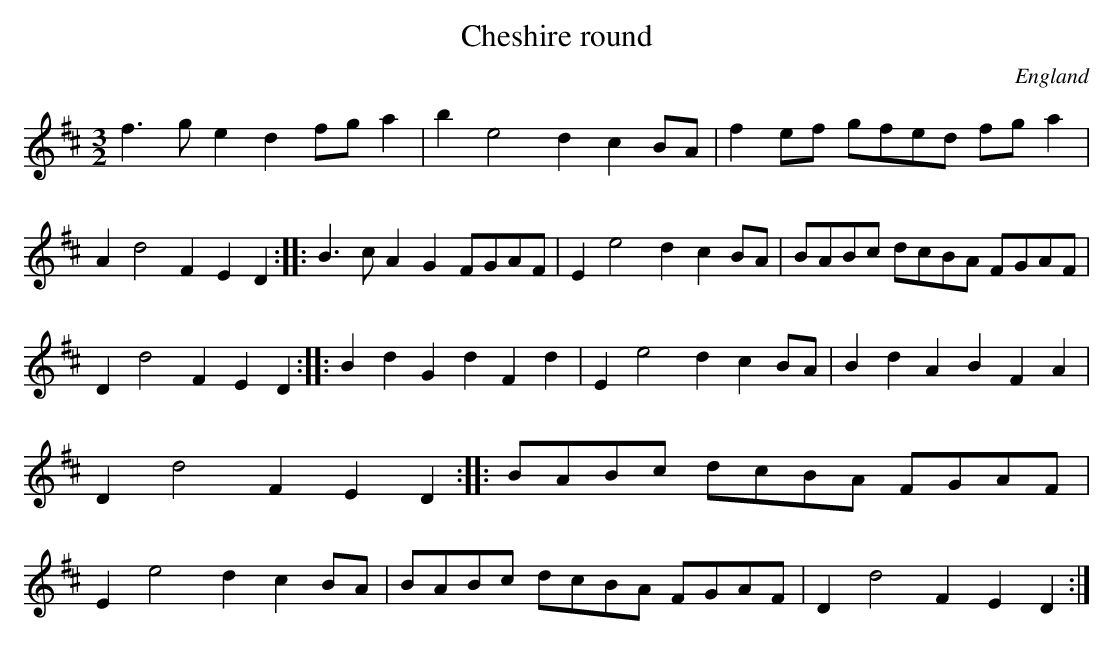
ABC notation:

X:1
T:Cheshire round
O:England
M:3/2
K:D
f3g e2d2 fga2 | b2e4 d2c2BA |\
f2ef gfed fga2 | A2d4 F2E2D2 ::\
B3c A2G2 FGAF | E2e4 d2c2BA |\
BABc dcBA FGAF | D2d4 F2E2D2 ::\
B2d2 G2d2 F2d2 | E2e4 d2c2BA | \
B2d2 A2B2 F2A2 | D2d4 F2E2D2 ::\
BABc dcBA FGAF | E2e4 d2c2BA |\
BABc dcBA FGAF | D2d4 F2E2D2 :|**
